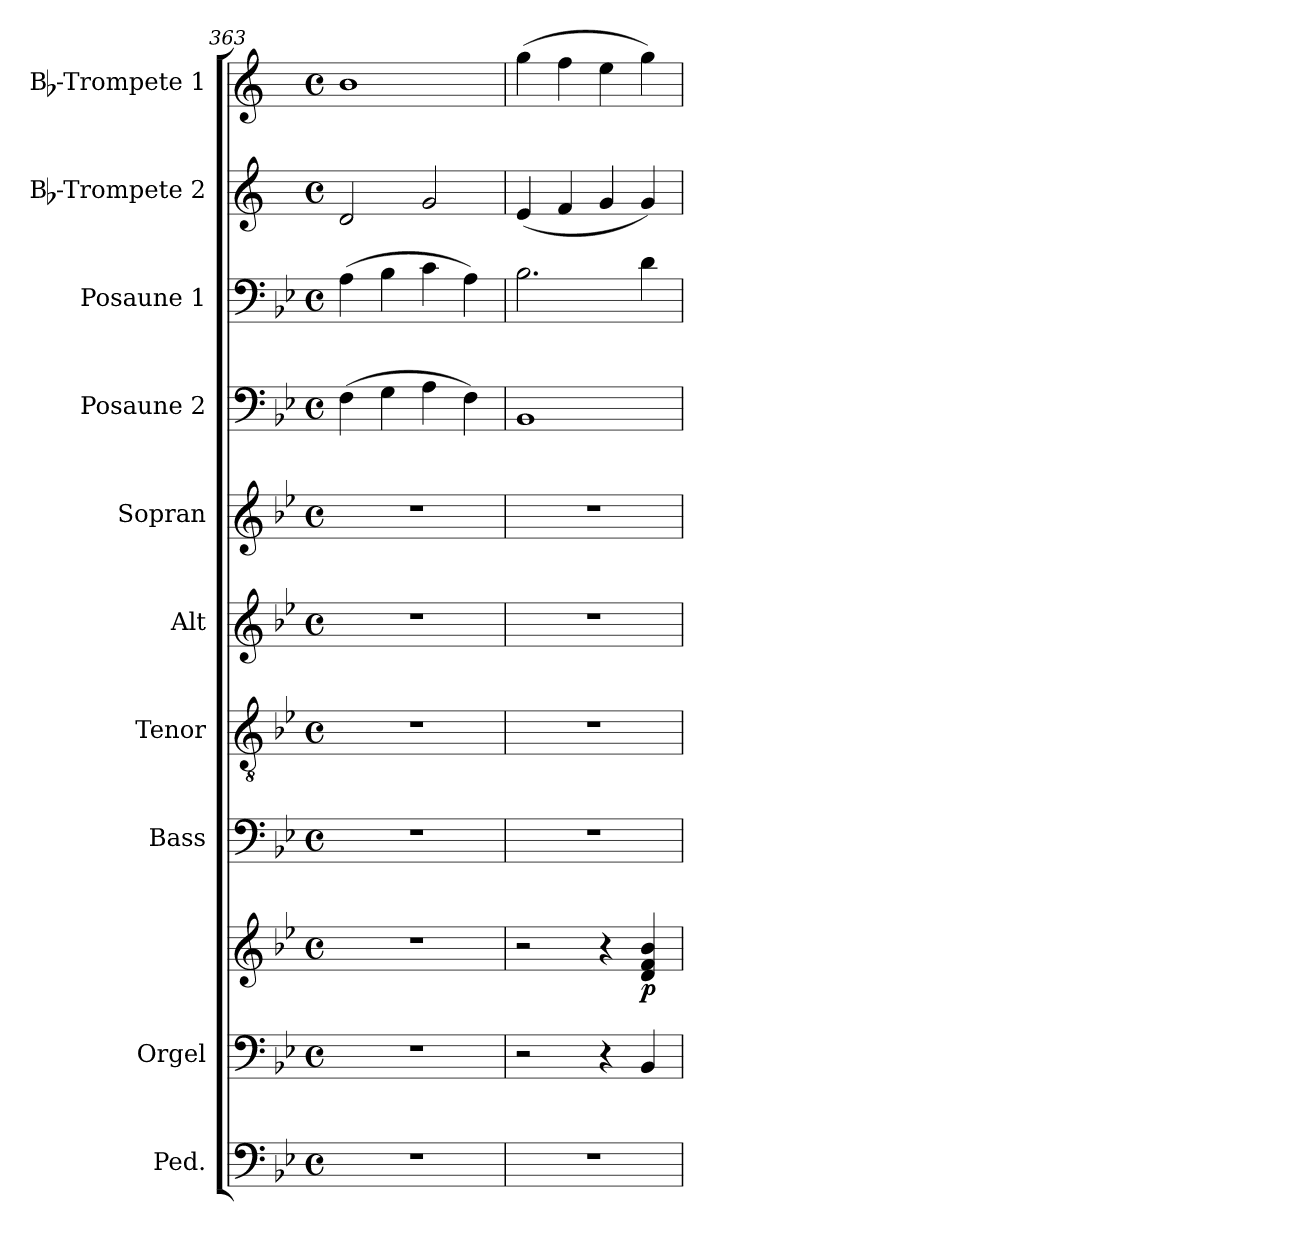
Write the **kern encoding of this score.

**kern	**kern	**kern	**dynam	**kern	**kern	**kern	**kern	**kern	**kern	**kern	**kern
*part10	*part9	*part9	*part9	*part8	*part7	*part6	*part5	*part4	*part3	*part2	*part1
*staff11	*staff10	*staff9	*staff9/10	*staff8	*staff7	*staff6	*staff5	*staff4	*staff3	*staff2	*staff1
*I"Ped.	*I"Orgel	*	*	*I"Bass	*I"Tenor	*I"Alt	*I"Sopran	*I"Posaune 2	*I"Posaune 1	*I"Bb-Trompete 2	*I"Bb-Trompete 1
*	*I'Org.	*	*	*I'B.	*I'T.	*I'A.	*I'S.	*I'Pos. 2	*I'Pos. 1	*I'Bb Trp. 2	*I'Bb Trp. 1
*clefF4	*clefF4	*clefG2	*	*clefF4	*clefGv2	*clefG2	*clefG2	*clefF4	*clefF4	*clefG2	*clefG2
*ITrd7c12	*	*	*	*	*	*	*	*	*	*ITrd1c2	*ITrd1c2
*k[b-e-]	*k[b-e-]	*k[b-e-]	*	*k[b-e-]	*k[b-e-]	*k[b-e-]	*k[b-e-]	*k[b-e-]	*k[b-e-]	*k[b-e-]	*k[b-e-]
*B-:	*B-:	*B-:	*	*B-:	*B-:	*B-:	*B-:	*B-:	*B-:	*B-:	*B-:
*M4/4	*M4/4	*M4/4	*	*M4/4	*M4/4	*M4/4	*M4/4	*M4/4	*M4/4	*M4/4	*M4/4
*met(c)	*met(c)	*met(c)	*	*met(c)	*met(c)	*met(c)	*met(c)	*met(c)	*met(c)	*met(c)	*met(c)
=363	=363	=363	=363	=363	=363	=363	=363	=363	=363	=363	=363
1r	1r	1r	.	1r	1r	1r	1r	(>4F\	(>4A\	2c/	1a
.	.	.	.	.	.	.	.	4G\	4B-\	.	.
.	.	.	.	.	.	.	.	4A\	4c\	2f/	.
.	.	.	.	.	.	.	.	4F\)	4A\)	.	.
=364	=364	=364	=364	=364	=364	=364	=364	=364	=364	=364	=364
1r	2r	2r	.	1r	1r	1r	1r	1BB-	2.B-\	(<4d/	(>4ff\
.	.	.	.	.	.	.	.	.	.	4e-/	4ee-\
.	4r	4r	.	.	.	.	.	.	.	4f/	4dd\
!	!	!	!LO:DY:b	!	!	!	!	!	!	!	!
.	4BB-/	4d/ 4f/ 4b-/	p	.	.	.	.	.	4d\	4f/)	4ff\)
=	=	=	=	=	=	=	=	=	=	=	=
*-	*-	*-	*-	*-	*-	*-	*-	*-	*-	*-	*-
